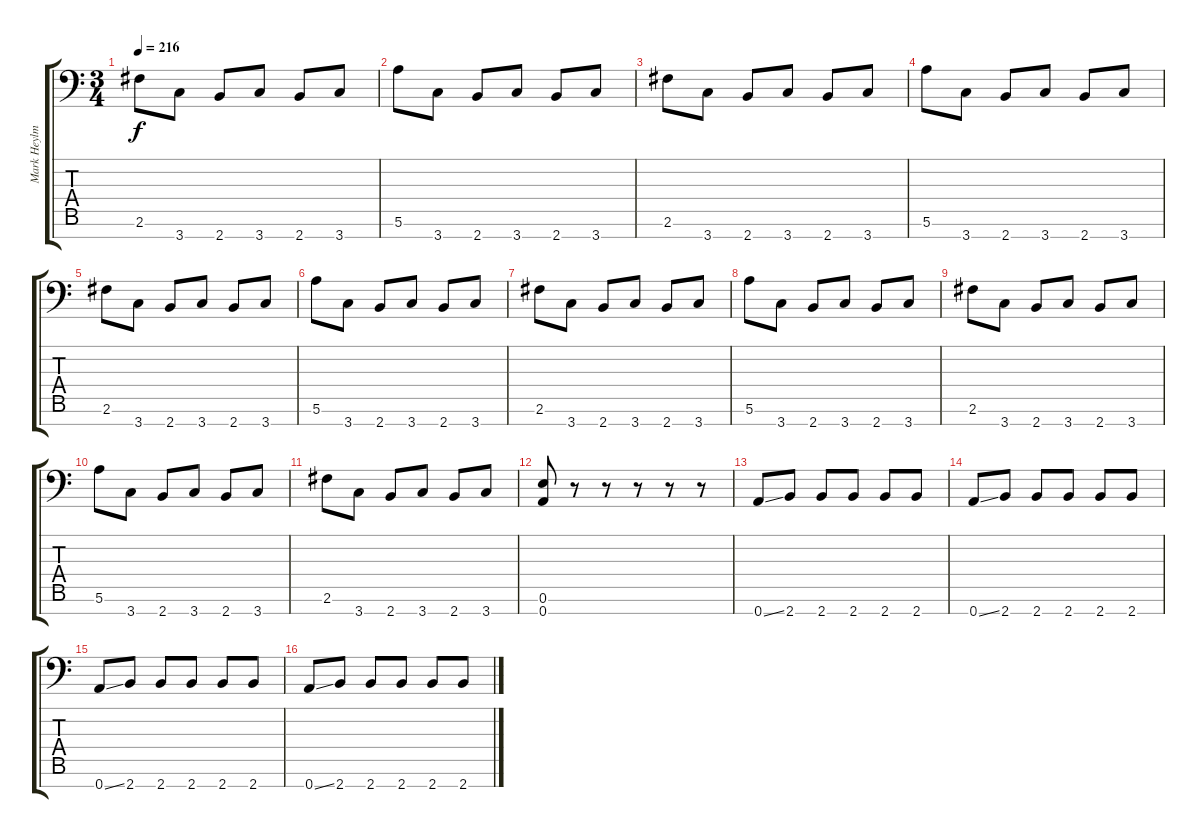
\track ("Mark Heylmun" "Mark Heylm") {instrument distortionguitar}
\staff {score tabs}
\tuning (E4 B3 G3 D3 A2 E2 A1) {hide}
\ts (3 4)
\tempo 216
\clef f4
\ks c
2.6.8{dy f} 3.7.8 2.7.8 3.7.8 2.7.8 3.7.8 |
5.6.8 3.7.8 2.7.8 3.7.8 2.7.8 3.7.8 |
2.6.8 3.7.8 2.7.8 3.7.8 2.7.8 3.7.8 |
5.6.8 3.7.8 2.7.8 3.7.8 2.7.8 3.7.8 |
2.6.8 3.7.8 2.7.8 3.7.8 2.7.8 3.7.8 |
5.6.8 3.7.8 2.7.8 3.7.8 2.7.8 3.7.8 |
2.6.8 3.7.8 2.7.8 3.7.8 2.7.8 3.7.8 |
5.6.8 3.7.8 2.7.8 3.7.8 2.7.8 3.7.8 |
2.6.8 3.7.8 2.7.8 3.7.8 2.7.8 3.7.8 |
5.6.8 3.7.8 2.7.8 3.7.8 2.7.8 3.7.8 |
2.6.8 3.7.8 2.7.8 3.7.8 2.7.8 3.7.8 |
(0.6 0.7).8 r.8 r.8 r.8 r.8 r.8 |
0.7{ss}.8 2.7.8 2.7.8 2.7.8 2.7.8 2.7.8 |
0.7{ss}.8 2.7.8 2.7.8 2.7.8 2.7.8 2.7.8 |
0.7{ss}.8 2.7.8 2.7.8 2.7.8 2.7.8 2.7.8 |
0.7{ss}.8 2.7.8 2.7.8 2.7.8 2.7.8 2.7.8
